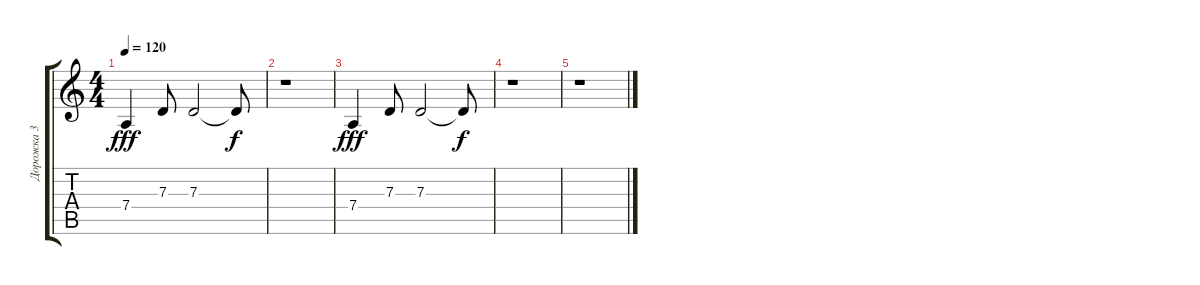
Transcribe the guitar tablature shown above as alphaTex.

\track ("Дорожка 3" "Дорожка 3") {instrument flute}
\staff {score tabs}
\tuning (E4 B3 G3 D3 A2 E2) {hide}
\ts (4 4)
\tempo 120
\clef g2
\ks c
7.4.4{dy fff} 7.3.8 7.3.2 7.3{t}.8{dy f} |
r.1 |
7.4.4{dy fff} 7.3.8 7.3.2 7.3{t}.8{dy f} |
r.1 |
r.1
